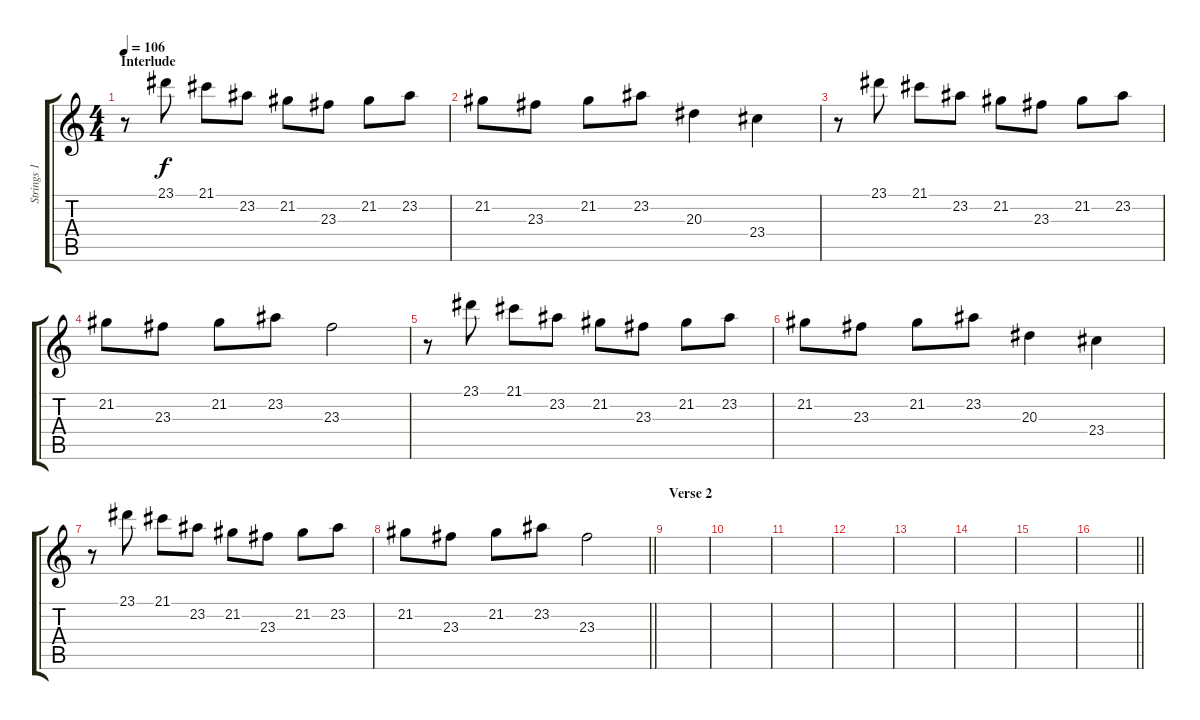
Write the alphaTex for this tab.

\track ("Strings 1" "Strings 1") {instrument stringensemble1}
\staff {score tabs}
\tuning (E4 B3 G3 D3 A2 E2) {hide}
\ts (4 4)
\section ("" "Interlude")
\tempo 106
\clef g2
\ks c
r.8{dy f} 23.1.8 21.1.8 23.2.8 21.2.8 23.3.8 21.2.8 23.2.8 |
21.2.8 23.3.8 21.2.8 23.2.8 20.3.4 23.4.4 |
r.8 23.1.8 21.1.8 23.2.8 21.2.8 23.3.8 21.2.8 23.2.8 |
21.2.8 23.3.8 21.2.8 23.2.8 23.3.2 |
r.8 23.1.8 21.1.8 23.2.8 21.2.8 23.3.8 21.2.8 23.2.8 |
21.2.8 23.3.8 21.2.8 23.2.8 20.3.4 23.4.4 |
r.8 23.1.8 21.1.8 23.2.8 21.2.8 23.3.8 21.2.8 23.2.8 |
\barLineRight lightlight
21.2.8 23.3.8 21.2.8 23.2.8 23.3.2 |
\section ("" "Verse 2")
|
|
|
|
|
|
|
\barLineRight lightlight
